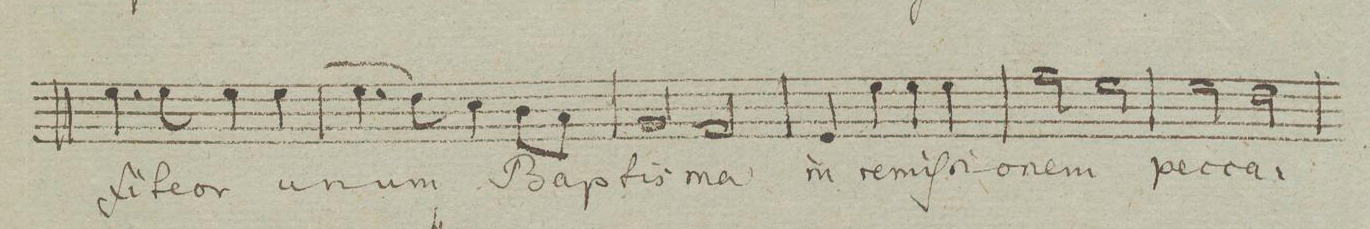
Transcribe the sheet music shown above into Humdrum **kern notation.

**kern	**text	**dynam
*I"Soprano. Tutti.	*	*
*clefC1	*	*
*k[]	*	*
*met(c|)	*	*
*M2/2	*	*
4.cc\	-fi-	.
8cc\	-te-	.
4cc\	-or	.
(4cc\	u-	.
=197	=197	=197
4.cc\	.	.
8b\)	.	.
4a\	-num	.
8gL\	Bap-	.
8f/J	.	.
=198	=198	=198
2e/	-ti-	.
2d/	-sma	.
=199	=199	=199
4c/	in	.
4cc\	re-	.
4cc\	-miſ-	.
4cc\	-si-	.
=200	=200	=200
2dd\	-o-	.
2cc\	-nem	.
=201	=201	=201
2cc\	pec-	.
2b\	-ca-	.
=202	=202	=202
*-	*-	*-
